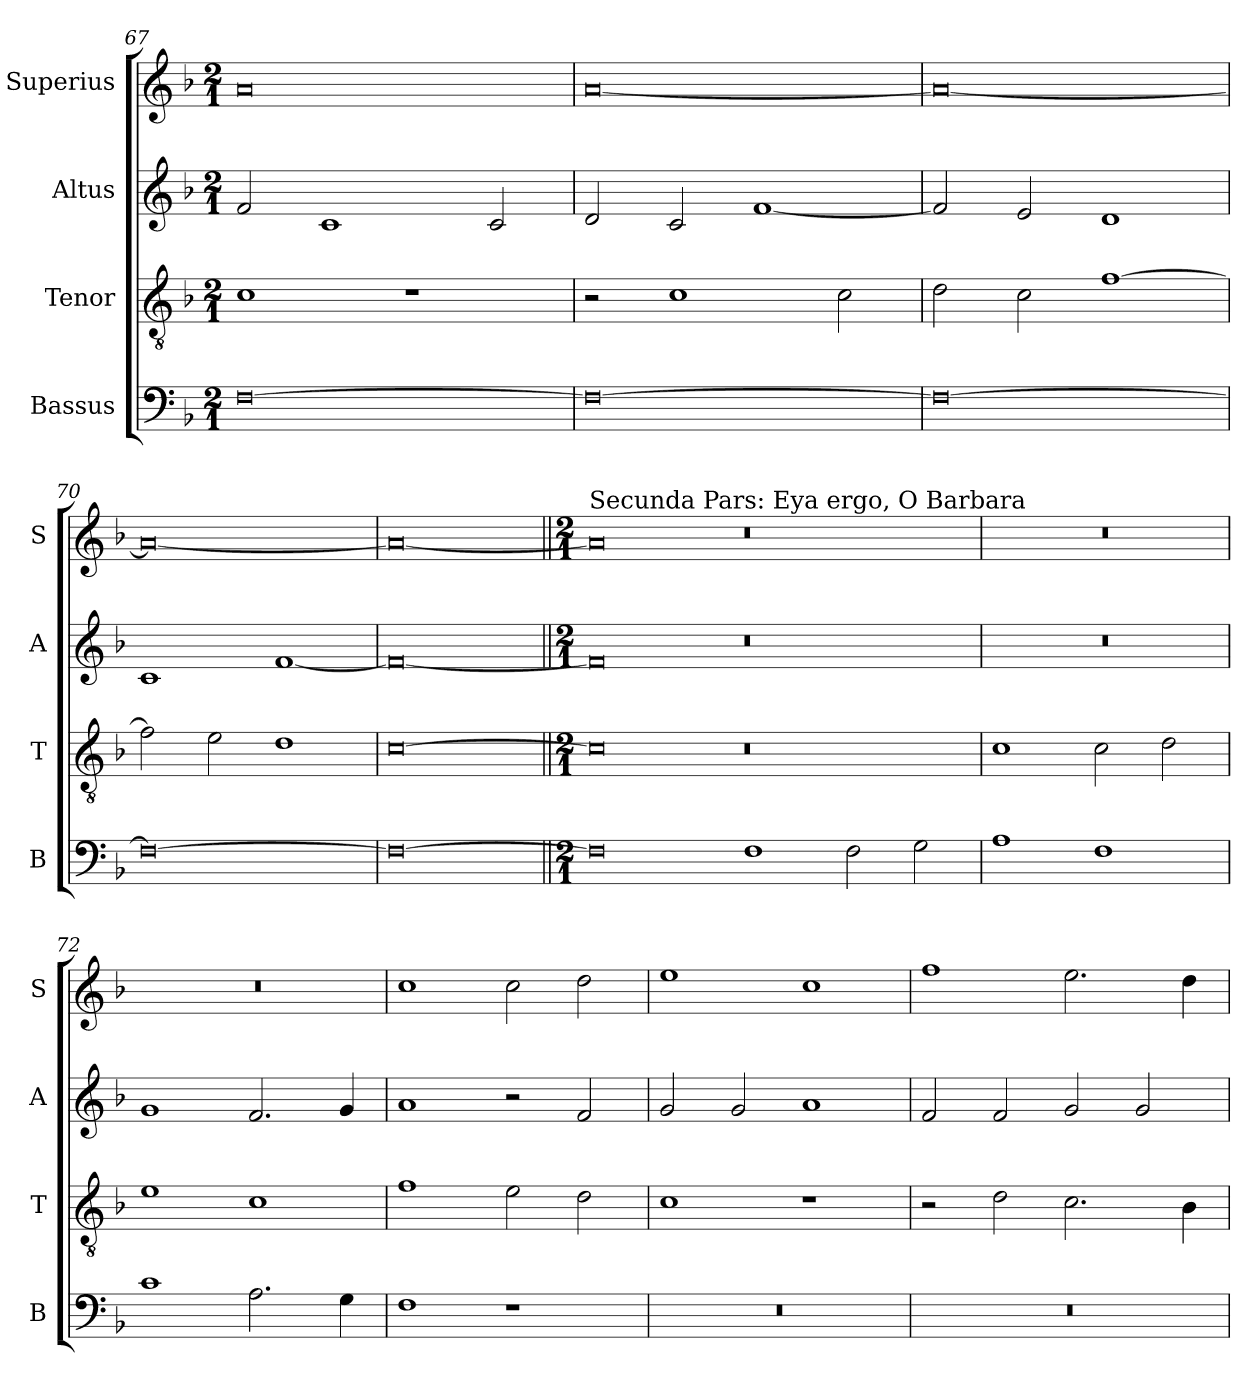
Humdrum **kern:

**kern	**kern	**kern	**kern
*part4	*part3	*part2	*part1
*staff4	*staff3	*staff2	*staff1
*I"Bassus	*I"Tenor	*I"Altus	*I"Superius
*I'B	*I'T	*I'A	*I'S
*clefF4	*clefGv2	*clefG2	*clefG2
*k[b-]	*k[b-]	*k[b-]	*k[b-]
*F:	*F:	*F:	*F:
*M2/1	*M2/1	*M2/1	*M2/1
=67	=67	=67	=67
[0F	1c	2f	0a
.	.	1c	.
.	1r	.	.
.	.	2c	.
=68	=68	=68	=68
0F_	2r	2d	[0a
.	1c	2c	.
.	.	[1f	.
.	2c	.	.
=69	=69	=69	=69
0F_	2d	2f]	0a_
.	2c	2e	.
.	[1f	1d	.
=70	=70	=70	=70
0F_	2f]	1c	0a_
.	2e	.	.
.	1d	[1f	.
=	=	=	=
0F_	[0c	0f_	0a_
=||	=||	=||	=||
*M2/1	*M2/1	*M2/1	*M2/1
!	!	!	!LO:TX:a:t=Secunda Pars&colon; Eya ergo, O Barbara
0F]	0c]	0f]	0a]
1F	0r	0r	0r
2F	.	.	.
2G	.	.	.
=71	=71	=71	=71
1A	1c	0r	0r
1F	2c	.	.
.	2d	.	.
=72	=72	=72	=72
1c	1e	1g	0r
2.A	1c	2.f	.
4G	.	4g	.
=73	=73	=73	=73
1F	1f	1a	1cc
1r	2e	2r	2cc
.	2d	2f	2dd
=74	=74	=74	=74
0r	1c	2g	1ee
.	.	2g	.
.	1r	1a	1cc
=75	=75	=75	=75
0r	2r	2f	1ff
.	2d	2f	.
.	2.c	2g	2.ee
.	.	2g	.
.	4B-	.	4dd
=	=	=	=
*-	*-	*-	*-
